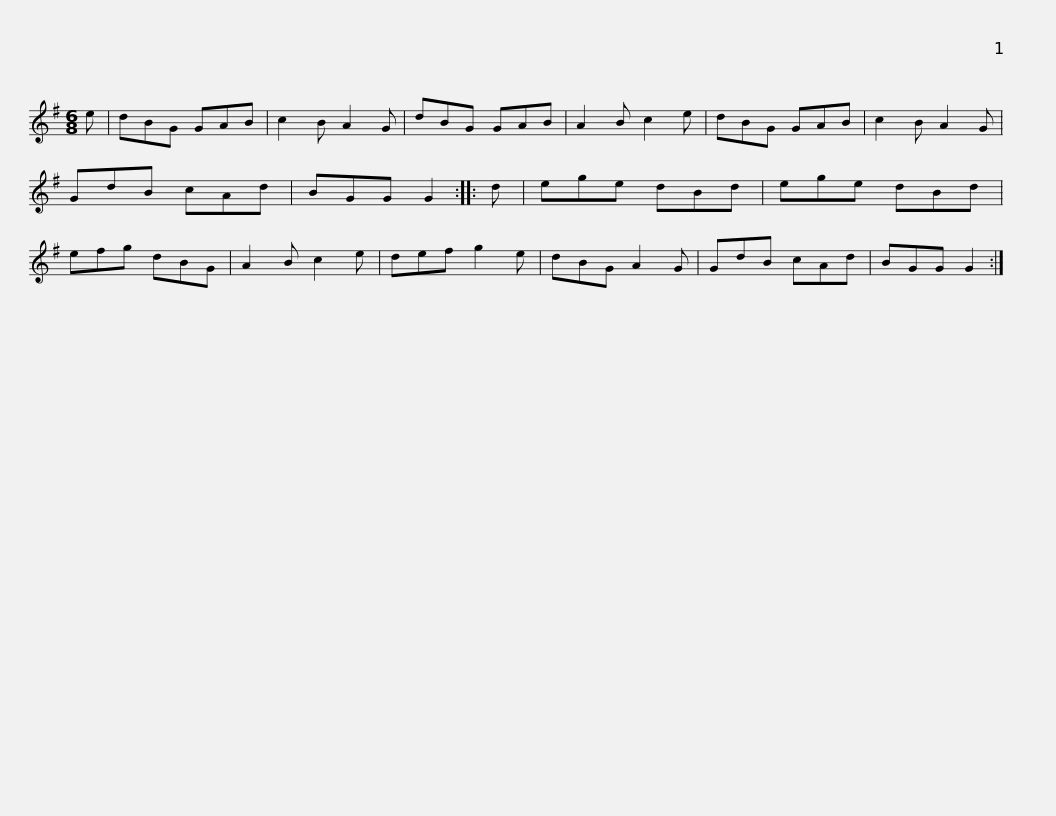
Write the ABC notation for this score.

X:1
L:1/8
M:6/8
I:linebreak $
K:G
V:1 treble
V:1
 e | dBG GAB | c2 B A2 G | dBG GAB | A2 B c2 e | %5
 dBG GAB | c2 B A2 G | GdB cAd | BGG G2 ::$ d | %10
 ege dBd | ege dBd | efg dBG | A2 B c2 e | def g2 e | %15
 dBG A2 G | GdB cAd | BGG G2 :| %18
